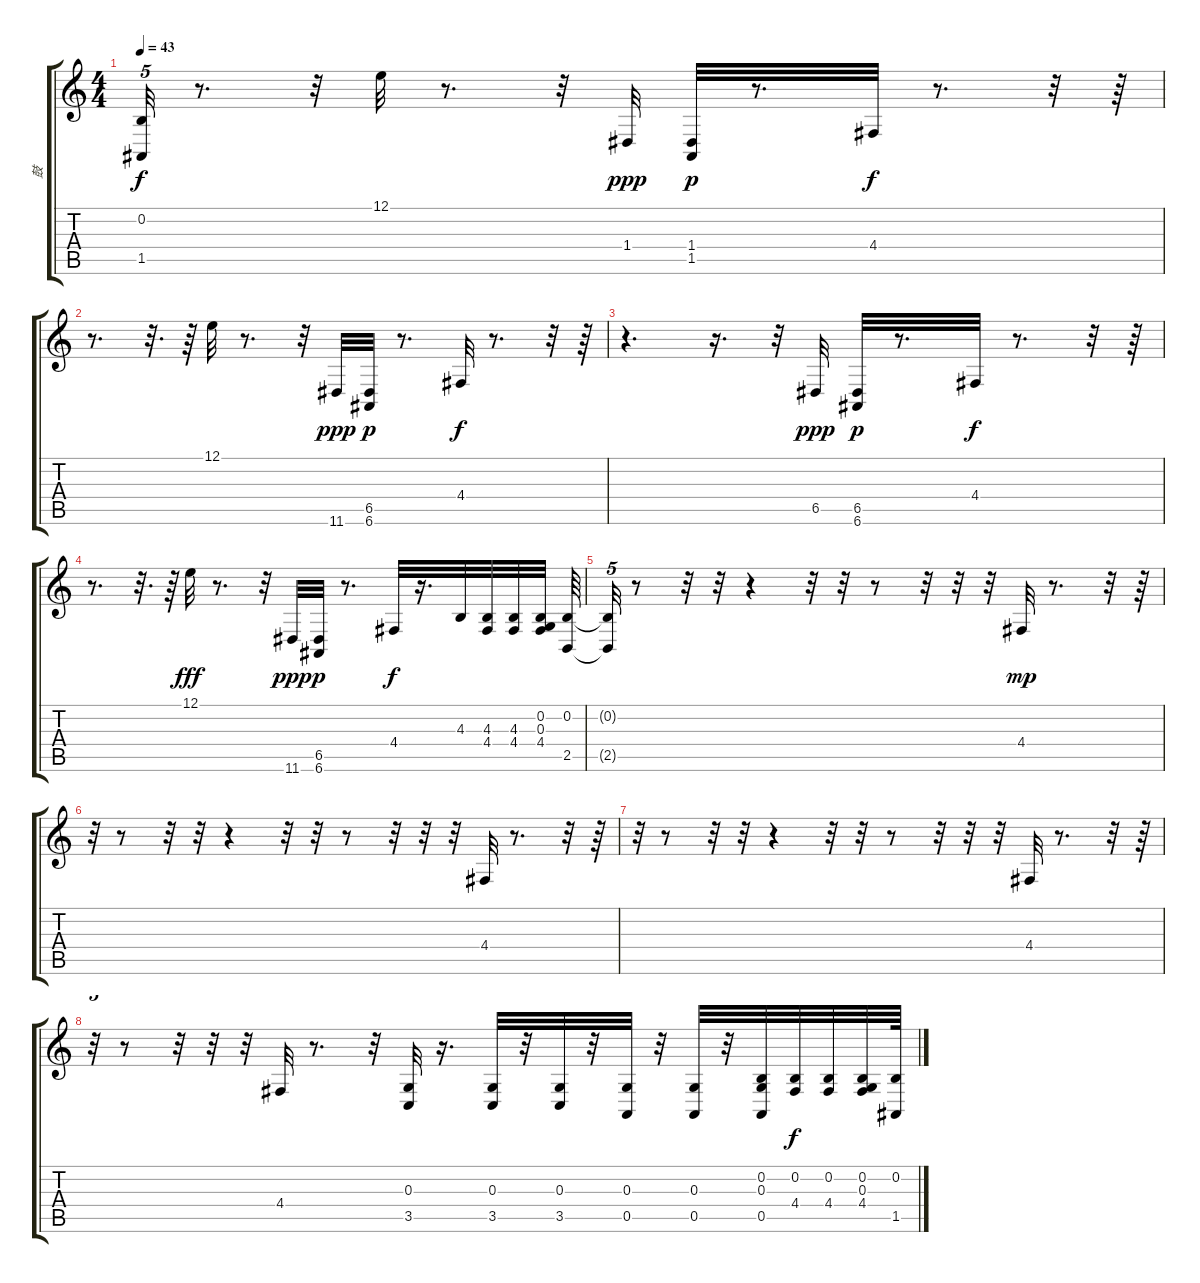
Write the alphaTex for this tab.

\track ("鼓" "鼓") {instrument synthstrings2}
\staff {score tabs}
\tuning (E4 B3 G3 D3 A2 E2) {hide}
\ts (4 4)
\tempo 43
\clef g2
\ks c
(0.2{t} 1.5{t}).32{tu (5 4) dy f} r.8{d} r.32 12.1.32 r.8{d} r.32 1.4.32{dy ppp} (1.4 1.5).32{dy p} r.8{d} 4.4.32{dy f} r.8{d} r.32 r.64 |
r.8{d} r.32{d} r.64 12.1.32 r.8{d} r.32 11.6.32{dy ppp} (6.5 6.6).32{dy p} r.8{d} 4.4.32{dy f} r.8{d} r.32 r.64 |
r.4{d} r.16{d} r.32{tu (5 4)} 6.5.32{dy ppp} (6.5 6.6).32{dy p} r.8{d} 4.4.32{dy f} r.8{d} r.32 r.64 |
r.8{d} r.32{d} r.64 12.1.32{dy fff} r.8{d} r.32 11.6.32{dy ppp} (6.5 6.6).32{dy p} r.8{d} 4.4.32{dy f} r.16{d} 4.3.32 (4.3 4.4).32 (4.3 4.4).32 (0.2 0.3 4.4).32 (0.2 2.5).64 |
(0.2{t} 2.5{t}).32{tu (5 4)} r.8 r.32 r.32 r.4 r.32 r.32 r.8 r.32 r.32 r.32 4.4.32{dy mp} r.8{d} r.32 r.64 |
r.32{tu (5 4)} r.8 r.32 r.32 r.4 r.32 r.32 r.8 r.32 r.32 r.32 4.4.32 r.8{d} r.32 r.64 |
r.32{tu (5 4)} r.8 r.32 r.32 r.4 r.32 r.32 r.8 r.32 r.32 r.32 4.4.32 r.8{d} r.32 r.64 |
r.32{tu (5 4)} r.8 r.32 r.32 r.32 4.4.32 r.8{d} r.32 (0.3 3.5).32 r.16{d} (0.3 3.5).32{balance 15} r.32 (0.3 3.5).32{balance 15} r.32 (0.3 0.5).32{balance 1} r.32 (0.3 0.5).32{balance 1} r.32 (0.2 0.3 0.5).32{balance 1} (0.2 4.4).32{dy f} (0.2 4.4).32 (0.2 0.3 4.4).32 (0.2 1.5).64
